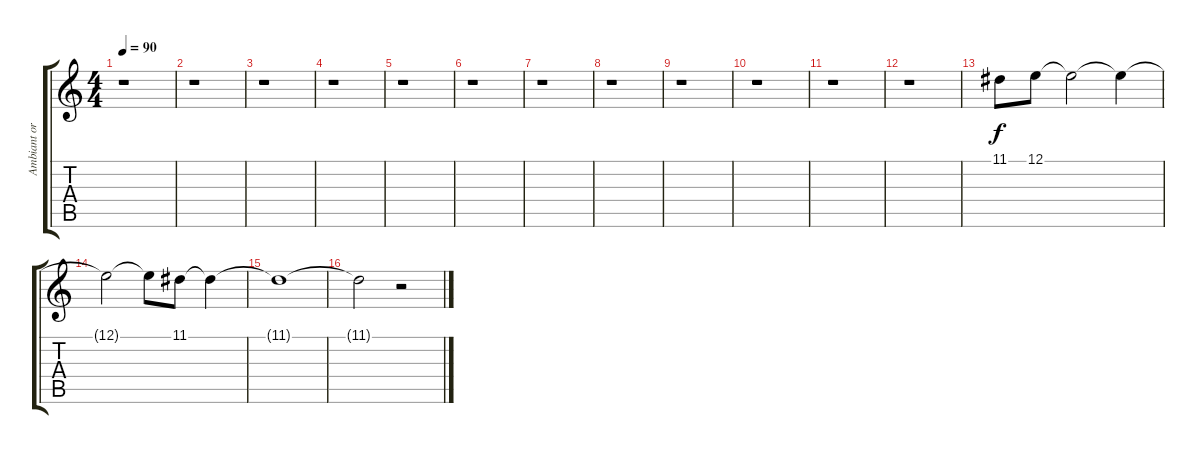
\track ("Ambiant organ" "Ambiant or") {instrument rockorgan}
\staff {score tabs}
\tuning (E4 B3 G3 D3 A2 E2) {hide}
\ts (4 4)
\tempo 90
\clef g2
\ks c
r.1{dy f} |
r.1 |
r.1 |
r.1 |
r.1 |
r.1 |
r.1 |
r.1 |
r.1 |
r.1 |
r.1 |
r.1 |
11.1.8 12.1.8 12.1{t}.2 12.1{t}.4 |
12.1{t}.2 12.1{t}.8 11.1.8 11.1{t}.4 |
11.1{t}.1 |
11.1{t}.2 r.2
